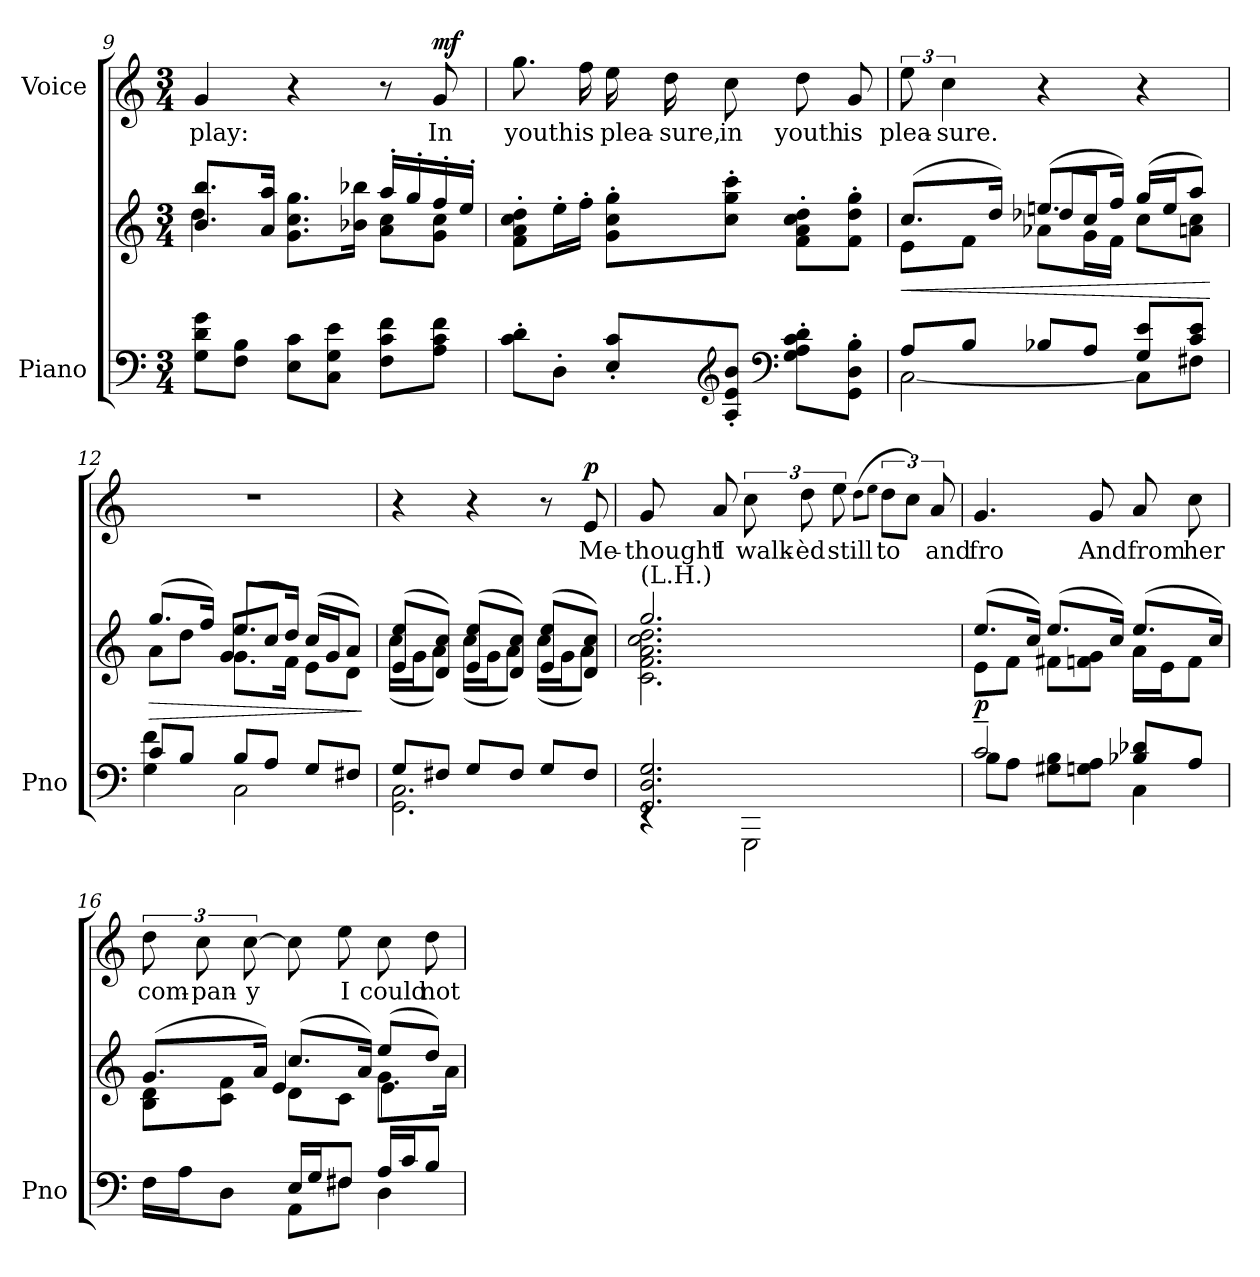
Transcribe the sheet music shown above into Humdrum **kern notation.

**kern	**kern	**dynam	**kern	**text	**dynam
*part2	*part2	*part2	*part1	*part1	*part1
*staff3	*staff2	*staff2/3	*staff1	*staff1	*staff1
*I"Piano	*	*	*I"Voice	*	*
*I'Pno	*	*	*	*	*
!!LO:PB:g=z
*clefF4	*clefG2	*	*clefG2	*	*
*k[]	*k[]	*	*k[]	*	*
*M3/4	*M3/4	*	*M3/4	*	*
=9	=9	=9	=9	=9	=9
*	*^	*	*	*	*
!	!	!	!	!	!LO:LY:b	!
8G\ 8d\ 8g\L	8.b/ 8.bb/L	4dd\	.	4g/	play:	.
8F\ 8B\J	.	.	.	.	.	.
.	16a/ 16aa/Jk	.	.	.	.	.
8E\ 8c\L	8.g\ 8.cc\ 8.gg\L	4ryy	.	4r	.	.
8C\ 8G\ 8e\J	.	.	.	.	.	.
.	16b-X\ 16bb-X\Jk	.	.	.	.	.
8F\ 8c\ 8f\L	16aa'/LL	8a\ 8cc\L	.	8r	.	.
.	16gg'/	.	.	.	.	.
!	!	!	!	!	!LO:LY:b	!LO:DY:a
8A\ 8c\ 8f\J	16ff'/	8g\ 8cc\J	.	8g/	In	mf
.	16ee'/JJ	.	.	.	.	.
*	*v	*v	*	*	*	*
=10	=10	=10	=10	=10	=10
!	!	!	!	!LO:LY:b	!
8c\' 8d\'L	8f\' 8a\' 8cc\' 8dd\'L	.	8.gg\	youth	.
8D'\J	16ee'\L	.	.	.	.
!	!	!	!	!LO:LY:b	!
.	16ff'\JJ	.	16ff\	is	.
!	!	!	!	!LO:LY:b	!
8E/' 8c/'L	8g\' 8cc\' 8gg\'L	.	16ee\	plea-	.
!	!	!	!	!LO:LY:b	!
.	.	.	16dd\	-sure,	.
*clefG2	*	*	*	*	*
!	!	!	!	!LO:LY:b	!
8A/' 8e/' 8b/'J	8cc\' 8gg\' 8ccc\'J	.	8cc\	in	.
*clefF4	*	*	*	*	*
!	!	!	!	!LO:LY:b	!
8G\' 8A\' 8c\' 8d\'L	8f\' 8a\' 8cc\' 8dd\'L	.	8dd\	youth	.
!	!	!	!	!LO:LY:b	!
8GG\' 8D\' 8B\'J	8f\' 8dd\' 8gg\'J	.	8g/	is	.
=11	=11	=11	=11	=11	=11
*^	*	*	*	*	*
!	!	!	!LO:HP:b	!	!LO:LY:b	!
*	*	*^	*	*	*	*
*	*	*	*^	*	*	*	*
8A/L	[2C\	(>8.cc/L	8e\L	4ryy	<	12ee\	plea-	.
!	!	!	!	!	!	!	!LO:LY:b	!
.	.	.	.	.	.	6cc\	-sure.	.
8B/J	.	.	8f\J	.	.	.	.	.
.	.	16dd/Jk)	.	.	.	.	.	.
8B-X/L	.	(>8.een/L	8a-X\L	8dd-X/L	.	4r	.	.
8A/J	.	.	16g\L	8cc/J	.	.	.	.
.	.	16ff/Jk)	16f\JJ	.	.	.	.	.
8G/ 8e/L	8C\L]	(>16gg/LL	8cc\L	4ryy	.	4r	.	.
.	.	16ee/J	.	.	.	.	.	.
8c/ 8e/J	8F#X\J	8aa/J)	8an\ 8cc\J	.	.	.	.	.
*v	*v	*	*	*	*	*	*	*
*	*v	*v	*v	*	*	*	*
.	.	[	.	.	.
!!LO:LB:g=z
=12	=12	=12	=12	=12	=12
*^	*	*	*	*	*
!	!	!	!LO:HP:b	!	!	!
*	*	*^	*	*	*	*
*	*	*	*^	*	*	*	*
8c/L	4G\ 4f\	(>8.gg/L	8a\L	4ryy	>	2.r	.	.
8B/J	.	.	8dd\J	.	.	.	.	.
.	.	16ff/Jk)	.	.	.	.	.	.
8B/L	2C\	(>8.ee/L	8.g\L	8g/L	.	.	.	.
8A/J	.	.	.	8cc~/J	.	.	.	.
.	.	16dd/Jk)	16f\Jk	.	.	.	.	.
8G/L	.	(>16cc/LL	8e\L	4ryy	.	.	.	.
.	.	16g/J	.	.	.	.	.	.
8F#X/J	.	8a/J)	8d\J	.	.	.	.	.
*v	*v	*	*	*	*	*	*	*
*	*v	*v	*v	*	*	*	*
.	.	]	.	.	.
=13	=13	=13	=13	=13	=13
*^	*^	*	*	*	*
8G/L	2.GG\ 2.C\	(>8e/ 8ee/L	(<16cc\LL	.	4r	.	.
.	.	.	16g\J	.	.	.	.
8F#X/J	.	8d/ 8cc/J)	8a\J)	.	.	.	.
8G/L	.	(>8e/ 8ee/L	(<16cc\LL	.	4r	.	.
.	.	.	16g\J	.	.	.	.
8F#/J	.	8d/ 8cc/J)	8a\J)	.	.	.	.
8G/L	.	(>8e/ 8ee/L	(<16cc\LL	.	8r	.	.
.	.	.	16g\J	.	.	.	.
!	!	!	!	!	!	!LO:LY:b	!LO:DY:a
8F#/J	.	8d/ 8cc/J)	8a\J)	.	8e/	Me-	p
=14	=14	=14	=14	=14	=14	=14	=14
!	!	!LO:TX:a:t=(L.H.)	!	!	!	!	!
!	!	!	!	!	!	!LO:LY:b	!
2.GG/ 2.D/ 2.G/	4rEE	2.gg:/	2.c\ 2.f\ 2.a\ 2.cc\ 2.dd\	.	8g/	-thought	.
!	!	!	!	!	!	!LO:LY:b	!
.	.	.	.	.	8a/	I	.
!	!	!	!	!	!	!LO:LY:b	!
.	2GGG\	.	.	.	12cc\	walk-	.
!	!	!	!	!	!	!LO:LY:b	!
.	.	.	.	.	12dd\	-èd	.
!	!	!	!	!	!	!LO:LY:b	!
.	.	.	.	.	12ee\	still	.
.	.	.	.	.	(>8qdd\L	.	.
.	.	.	.	.	8qee\J	.	.
!	!	!	!	!	!	!LO:LY:b	!
.	.	.	.	.	12dd\L	to	.
.	.	.	.	.	12cc\J)	.	.
!	!	!	!	!	!	!LO:LY:b	!
.	.	.	.	.	12a/	and	.
!!LO:LB:g=z
=15	=15	=15	=15	=15	=15	=15	=15
!	!	!	!	!LO:DY:b	!	!LO:LY:b	!
2c~/	8B\L	(>8.ee/L	8e\L	p	4.g/	fro	.
.	8A\J	.	8f\J	.	.	.	.
.	.	16cc/Jk)	.	.	.	.	.
.	8G#X\ 8B\L	(>8.ee/L	8f#X\L	.	.	.	.
!	!	!	!	!	!	!LO:LY:b	!
.	8Gn\ 8A\J	.	8fn\ 8g\J	.	8g/	And	.
.	.	16cc/Jk)	.	.	.	.	.
!	!	!	!	!	!	!LO:LY:b	!
8B-X/ 8d-X/L	4C\	(>8.ee/L	16a\LL	.	8a/	from	.
.	.	.	16e\J	.	.	.	.
!	!	!	!	!	!	!LO:LY:b	!
8A/J	.	.	8f\J	.	8cc\	her	.
.	.	16cc/Jk)	.	.	.	.	.
=16	=16	=16	=16	=16	=16	=16	=16
*	*	*	*^	*	*	*	*
!	!	!	!	!	!	!	!LO:LY:b	!
16F\LL	4ryy	(>8.g/L	8B\ 8d\L	4ryy	.	12dd\	com-	.
16A\J	.	.	.	.	.	.	.	.
!	!	!	!	!	!	!	!LO:LY:b	!
.	.	.	.	.	.	12cc\	-pan-	.
8D\J	.	.	8c\ 8f\J	.	.	.	.	.
!	!	!	!	!	!	!	!LO:LY:b	!
.	.	.	.	.	.	[12cc\	-y	.
.	.	16a/Jk)	.	.	.	.	.	.
16E/LL	8AA\L	(>8.cc/L	8d\L	4e/	.	8cc\]	.	.
16G/J	.	.	.	.	.	.	.	.
!	!	!	!	!	!	!	!LO:LY:b	!
8F#X/J	8F#\J	.	8c\J	.	.	8ee\	I	.
.	.	16a/Jk)	.	.	.	.	.	.
!	!	!	!	!	!	!	!LO:LY:b	!
16A/LL	4D\	(>8ee/L	8.g\L	4e\	.	8cc\	could	.
16c/J	.	.	.	.	.	.	.	.
!	!	!	!	!	!	!	!LO:LY:b	!
8B/J	.	8dd/J)	.	.	.	8dd\	not	.
.	.	.	16a\Jk	.	.	.	.	.
*v	*v	*	*	*	*	*	*	*
*	*v	*v	*v	*	*	*	*
=	=	=	=	=	=
*-	*-	*-	*-	*-	*-
